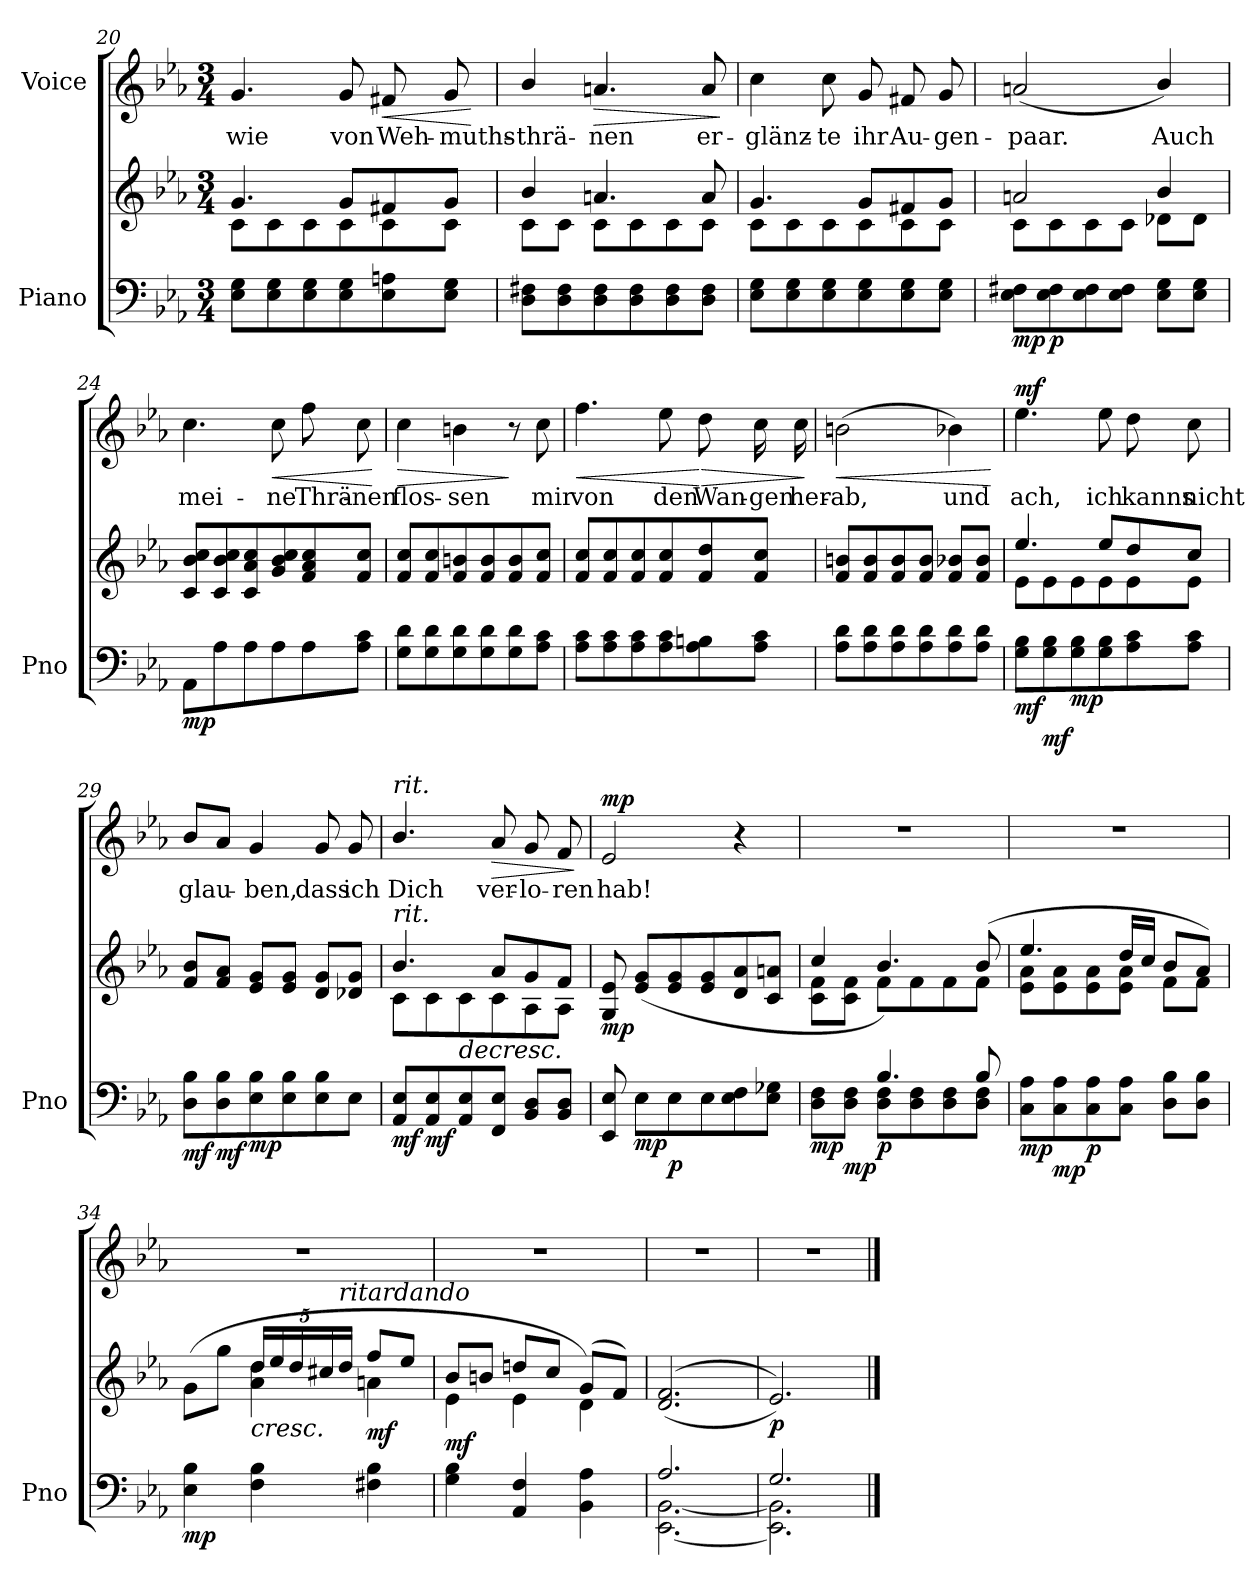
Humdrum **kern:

**kern	**kern	**dynam	**kern	**text	**dynam
*part2	*part2	*part2	*part1	*part1	*part1
*staff3	*staff2	*staff2/3	*staff1	*staff1	*staff1
*I"Piano	*	*	*I"Voice	*	*
*I'Pno	*	*	*	*	*
*clefF4	*clefG2	*	*clefG2	*	*
*k[b-e-a-]	*k[b-e-a-]	*	*k[b-e-a-]	*	*
*M3/4	*M3/4	*	*M3/4	*	*
=20	=20	=20	=20	=20	=20
*	*^	*	*	*	*
!	!	!	!	!	!LO:LY:b	!
8E-\ 8G\L	4.g/	8c\L	.	4.g/	wie	.
8E-\ 8G\	.	8c\	.	.	.	.
8E-\ 8G\	.	8c\	.	.	.	.
!	!	!	!	!	!LO:LY:b	!
8E-\ 8G\	8g/L	8c\	.	8g/	von	.
!	!	!	!	!	!LO:LY:b	!LO:HP:b
8E-\ 8An\	8f#X/	8c\	.	8f#X/	Weh-	<
!	!	!	!	!	!LO:LY:b	!
8E-\ 8G\J	8g/J	8c\J	.	8g/	-muths-	.
*	*v	*v	*	*	*	*
.	.	.	.	.	[
=21	=21	=21	=21	=21	=21
*	*^	*	*	*	*
!	!	!	!	!	!LO:LY:b	!
8D\ 8F#X\L	4b-/	8c\L	.	4b-/	-thrä-	.
8D\ 8F#\	.	8c\J	.	.	.	.
!	!	!	!	!	!LO:LY:b	!LO:HP:b
8D\ 8F#\	4.an/	8c\L	.	4.an/	-nen	>
8D\ 8F#\	.	8c\	.	.	.	.
8D\ 8F#\	.	8c\	.	.	.	.
!	!	!	!	!	!LO:LY:b	!
8D\ 8F#\J	8a/	8c\J	.	8a/	er-	.
*	*v	*v	*	*	*	*
.	.	.	.	.	]
=22	=22	=22	=22	=22	=22
*	*^	*	*	*	*
!	!	!	!	!	!LO:LY:b	!
8E-\ 8G\L	4.g/	8c\L	.	4cc\	-glänz-	.
8E-\ 8G\	.	8c\	.	.	.	.
!	!	!	!	!	!LO:LY:b	!
8E-\ 8G\	.	8c\	.	8cc\	-te	.
!	!	!	!	!	!LO:LY:b	!
8E-\ 8G\	8g/L	8c\	.	8g/	ihr	.
!	!	!	!	!	!LO:LY:b	!
8E-\ 8G\	8f#X/	8c\	.	8f#X/	Au-	.
!	!	!	!	!	!LO:LY:b	!
8E-\ 8G\J	8g/J	8c\J	.	8g/	-gen-	.
!!LO:LB:g=z
=23	=23	=23	=23	=23	=23	=23
!	!	!	!LO:DY:b=2	!	!LO:LY:b	!
8E-\ 8F#X\L	2an/	8c\L	mp	(<2an/	-paar.	.
!	!	!	!LO:DY:b=2	!	!	!
8E-\ 8F#\	.	8c\	p	.	.	.
8E-\ 8F#\	.	8c\	.	.	.	.
8E-\ 8F#\J	.	8c\J	.	.	.	.
!	!	!	!	!	!LO:LY:b	!
8E-\ 8G\L	4b-/	8d-X\L	.	4b-/)	Auch	.
8E-\ 8G\J	.	8d-\J	.	.	.	.
=24	=24	=24	=24	=24	=24	=24
!	!	!	!LO:DY:b=2	!	!LO:LY:b	!
*	*v	*v	*	*	*	*
8AA-\L	8c/ 8b-/ 8cc/L	mp	4.cc\	mei-	.
8A-\	8c/ 8b-/ 8cc/	.	.	.	.
8A-\	8c/ 8a-/ 8cc/	.	.	.	.
!	!	!	!	!LO:LY:b	!LO:HP:b
8A-\	8g/ 8b-/ 8cc/	.	8cc\	-ne	<
!	!	!	!	!LO:LY:b	!
8A-\	8f/ 8a-/ 8cc/	.	8ff\	Thrä-	.
!	!	!	!	!LO:LY:b	!
8A-\ 8c\J	8f/ 8cc/J	.	8cc\	-nen	.
.	.	.	.	.	[
=25	=25	=25	=25	=25	=25
!	!	!	!	!LO:LY:b	!LO:HP:b
8G\ 8d\L	8f/ 8cc/L	.	4cc\	flos-	>
8G\ 8d\	8f/ 8cc/	.	.	.	.
!	!	!	!	!LO:LY:b	!
8G\ 8d\	8f/ 8bn/	.	4bn\	-sen	.
8G\ 8d\	8f/ 8b/	.	.	.	.
8G\ 8d\	8f/ 8b/	.	8r	.	]
!	!	!	!	!LO:LY:b	!
8A-\ 8c\J	8f/ 8cc/J	.	8cc\	mir	.
=26	=26	=26	=26	=26	=26
!	!	!	!	!LO:LY:b	!LO:HP:b
8A-\ 8c\L	8f/ 8cc/L	.	4.ff\	von	<
8A-\ 8c\	8f/ 8cc/	.	.	.	.
8A-\ 8c\	8f/ 8cc/	.	.	.	.
!	!	!	!	!LO:LY:b	!
8A-\ 8c\	8f/ 8cc/	.	8ee-\	den	.
!	!	!	!	!LO:LY:b	!LO:HP:n=1:b
8A-\ 8Bn\	8f/ 8dd/	.	8dd\	Wan-	[ >
!	!	!	!	!LO:LY:b	!
8A-\ 8c\J	8f/ 8cc/J	.	16cc\	-gen	.
!	!	!	!	!LO:LY:b	!
.	.	.	16cc\	her-	.
.	.	.	.	.	]
!!LO:LB:g=z
=27	=27	=27	=27	=27	=27
!	!	!	!	!LO:LY:b	!LO:HP:b
8A-\ 8d\L	8f/ 8bn/L	.	(>2bn\	-ab,	<
8A-\ 8d\	8f/ 8b/	.	.	.	.
8A-\ 8d\	8f/ 8b/	.	.	.	.
8A-\ 8d\	8f/ 8b/J	.	.	.	.
!	!	!	!	!LO:LY:b	!
8A-\ 8d\	8f/ 8b-X/L	.	4b-X\)	und	.
8A-\ 8d\J	8f/ 8b-/J	.	.	.	.
.	.	.	.	.	[
=28	=28	=28	=28	=28	=28
*	*^	*	*	*	*
!	!	!	!LO:DY:b=2	!	!LO:LY:b	!LO:DY:a
8G\ 8B-\L	4.ee-/	8e-\L	mf	4.ee-\	ach,	mf
!	!	!	!LO:DY:b=2	!	!	!
8G\ 8B-\	.	8e-\	mf	.	.	.
!	!	!	!LO:DY:b=2	!	!	!
8G\ 8B-\	.	8e-\	mp	.	.	.
!	!	!	!	!	!LO:LY:b	!
8G\ 8B-\	8ee-/L	8e-\	.	8ee-\	ich	.
!	!	!	!	!	!LO:LY:b	!
8A-\ 8c\	8dd/	8e-\	.	8dd\	kanns	.
!	!	!	!	!	!LO:LY:b	!
8A-\ 8c\J	8cc/J	8e-\J	.	8cc\	nicht	.
=29	=29	=29	=29	=29	=29	=29
!	!	!	!LO:DY:b=2	!	!LO:LY:b	!
*	*v	*v	*	*	*	*
8D\ 8B-\L	8f/ 8b-/L	mf	8b-/L	glau-	.
!	!	!LO:DY:b=2	!	!	!
8D\ 8B-\	8f/ 8a-/J	mf	8a-/J	.	.
!	!	!LO:DY:b=2	!	!LO:LY:b	!
8E-\ 8B-\	8e-/ 8g/L	mp	4g/	-ben,	.
8E-\ 8B-\	8e-/ 8g/J	.	.	.	.
!	!	!	!	!LO:LY:b	!
8E-\ 8B-\	8d/ 8g/L	.	8g/	dass	.
!	!	!	!	!LO:LY:b	!
8E-\J	8d-X/ 8g/J	.	8g/	ich	.
=30	=30	=30	=30	=30	=30
*	*	*	*MM68	*	*
*	*^	*	*	*	*
!	!	!	!	!LO:TX:a:i:t=rit.	!	!
!	!LO:TX:a:i:t=rit.	!	!	!	!	!
!	!	!	!LO:DY:b=2	!	!LO:LY:b	!
8AA-/ 8E-/L	4.b-/	8c\L	mf	4.b-/	Dich	.
!	!	!	!LO:DY:b=2	!	!	!
8AA-/ 8E-/	.	8c\	mf	.	.	.
!	!	!	!LO:HP:b	!	!	!
8AA-/ 8E-/	.	8c\	>	.	.	.
*	*	*	*	*MM66	*	*
!	!	!	!	!	!LO:LY:b	!LO:HP:b
8FF/ 8E-/J	8a-/L	8c\	.	8a-/	ver-	>
!	!	!	!	!	!LO:LY:b	!
8BB-/ 8D/L	8g/	8A-\	.	8g/	-lo-	.
!	!	!	!	!	!LO:LY:b	!
8BB-/ 8D/J	8f/J	8A-\J	.	8f/	-ren	.
*	*v	*v	*	*	*	*
.	.	.	.	.	]
!!LO:LB:g=z
=31	=31	=31	=31	=31	=31
!	!	!LO:DY:b	!	!LO:LY:b	!LO:DY:a
8EE-/ 8E-/	8G/ 8e-/	mp	2e-/	hab!	mp
!	!	!LO:DY:b=2	!	!	!
8E-\L	(>8e-/ 8g/L	mp	.	.	.
!	!	!LO:DY:b=2	!	!	!
8E-\	8e-/ 8g/	p	.	.	.
8E-\	8e-/ 8g/	.	.	.	.
8E-\ 8F\	8d/ 8a-/	.	4r	.	.
8E-\ 8G-X\J	8c/ 8an/J	.	.	.	.
=32	=32	=32	=32	=32	=32
*^	*^	*	*	*	*
!	!	!	!	!LO:DY:b=2	!	!	!
4rFyy	8D\ 8F\L	4cc/	8c\ 8f\L	mp	2.r	.	.
!	!	!	!	!LO:DY:b=2	!	!	!
.	8D\ 8F\J	.	8c\ 8f\J	mp	.	.	.
!	!	!	!	!LO:DY:b=2	!	!	!
4.B-/	8D\ 8F\L	4.b-/)	8f\L	p	.	.	.
.	8D\ 8F\	.	8f\	.	.	.	.
.	8D\ 8F\	.	8f\	.	.	.	.
8B-/	8D\ 8F\J	(>8b-/	8f\J	.	.	.	.
=33	=33	=33	=33	=33	=33	=33	=33
!	!	!	!	!LO:DY:b=2	!	!	!
*v	*v	*	*	*	*	*	*
8C\ 8A-\L	4.ee-/	8e-\ 8a-\L	mp	2.r	.	.
!	!	!	!LO:DY:b=2	!	!	!
8C\ 8A-\	.	8e-\ 8a-\	mp	.	.	.
!	!	!	!LO:DY:b=2	!	!	!
8C\ 8A-\	.	8e-\ 8a-\	p	.	.	.
8C\ 8A-\J	16dd/LL	8e-\ 8a-\J	.	.	.	.
.	16cc/JJ	.	.	.	.	.
8D\ 8B-\L	8b-/L	8f\L	.	.	.	.
8D\ 8B-\J	8a-/J)	8f\J	.	.	.	.
=34	=34	=34	=34	=34	=34	=34
!	!	!	!LO:DY:b=2	!	!	!
*	*	*	*	*^	*	*
4E-\ 4B-\	4ryy	(>8g\L	mp	2.r	2ryy	.	.
.	.	8gg\J	.	.	.	.	.
*	*Xbrackettup	*	*	*	*	*	*
!	!	!	!LO:HP:b	!	!	!	!
4F\ 4B-\	20dd/LL	4a-\ 4dd\	<	.	.	.	.
.	20ee-/	.	.	.	.	.	.
.	20dd/	.	.	.	.	.	.
.	20cc#X/	.	.	.	.	.	.
!	!LO:TX:a:i:t=ritardando	!	!	!	!	!	!
.	20dd/JJ	.	.	.	.	.	.
*	*	*	*	*MM64	*	*	*
!	!	!	!LO:DY:n=1:b	!	!	!	!
4F#X\ 4B-\	8ff/L	4an\	] mf	.	4ryy	.	.
.	8ee-/J	.	.	.	.	.	.
=35	=35	=35	=35	=35	=35	=35	=35
*	*	*	*	*MM60	*	*	*
!	!	!	!LO:DY:b	!	!	!	!
4G\ 4B-\	8b-/L	4e-\	mf	2.r	4.ryy	.	.
.	8bn/J	.	.	.	.	.	.
4AA-/ 4F/	8ddn/L	4e-\	.	.	.	.	.
*	*	*	*	*MM58	*	*	*
.	8cc/J	.	.	.	4.ryy	.	.
4BB-\ 4A-\	(<8g/L	4d\)	[	.	.	.	.
.	8f/J)	.	.	.	.	.	.
*	*v	*v	*	*	*	*	*
*	*	*	*v	*v	*	*
=36	=36	=36	=36	=36	=36
*^	*	*	*	*	*
2.A-/	[2.EE-\ [2.BB-\	(<(>2.d/ 2.f/	.	2.r	.	.
=37	=37	=37	=37	=37	=37	=37
!	!	!	!LO:DY:b	!	!	!
2.G/	2.EE-\] 2.BB-\]	2.e-/))	p	2.r	.	.
*v	*v	*	*	*	*	*
==	==	==	==	==	==
*-	*-	*-	*-	*-	*-
